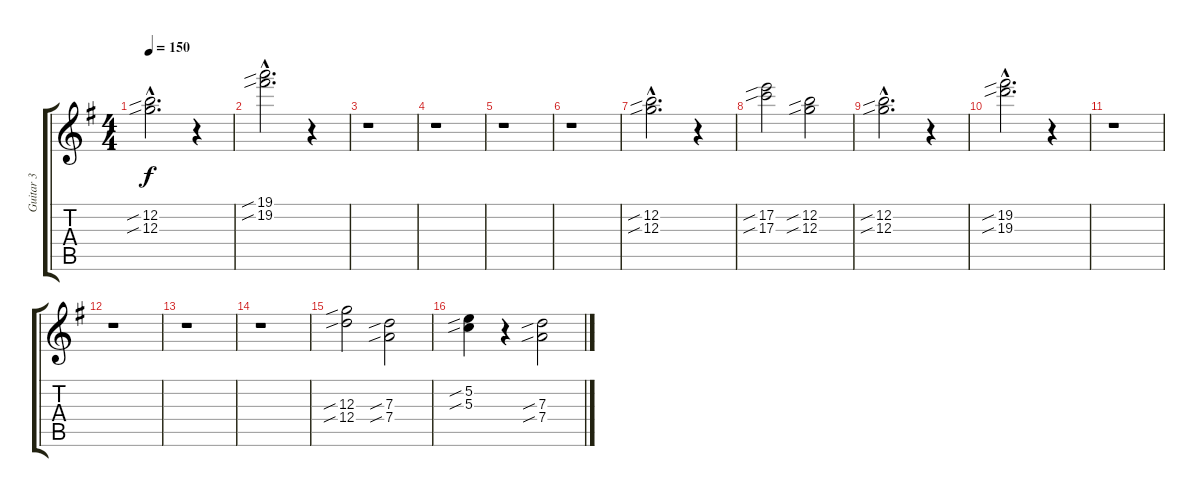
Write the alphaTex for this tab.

\track ("Guitar 3" "Guitar 3") {instrument distortionguitar}
\staff {score tabs}
\tuning (D4 B3 G3 D3 G3 D2) {hide}
\ts (4 4)
\tempo 150
\clef g2
\ks g
(12.2{sib hac} 12.3{sib hac}).2{d dy f} r.4 |
(19.1{sib hac} 19.2{sib hac}).2{d} r.4 |
r.1 |
r.1 |
r.1 |
r.1 |
(12.2{sib hac} 12.3{sib hac}).2{d} r.4 |
(17.2{sib} 17.3{sib}).2 (12.2{sib} 12.3{sib}).2 |
(12.2{sib hac} 12.3{sib hac}).2{d} r.4 |
(19.2{sib hac} 19.3{sib hac}).2{d} r.4 |
r.1 |
r.1 |
r.1 |
r.1 |
(12.3{sib} 12.4{sib}).2 (7.3{sib} 7.4{sib}).2 |
(5.2{sib} 5.3{sib}).4 r.4 (7.3{sib} 7.4{sib}).2
